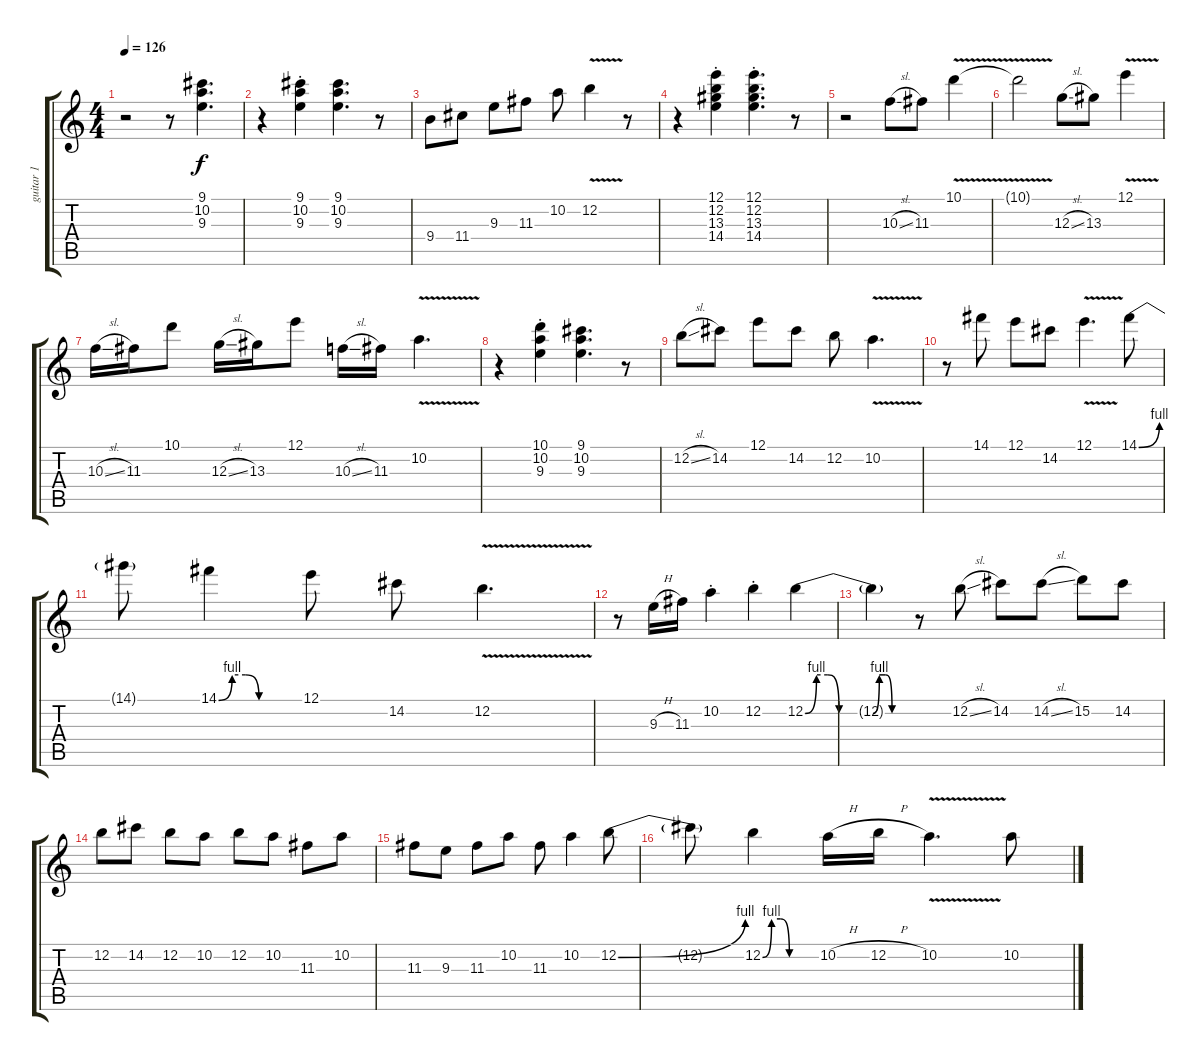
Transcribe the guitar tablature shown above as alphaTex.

\track ("guitar 1" "guitar 1") {instrument overdrivenguitar}
\staff {score tabs}
\tuning (E4 B3 G3 D3 A2 E2) {hide}
\ts (4 4)
\tempo 126
\clef g2
\ks c
r.2{dy f} r.8 (9.1 10.2 9.3).4{d} |
r.4 (9.1{st} 10.2{st} 9.3{st}).4 (9.1 10.2 9.3).4{d} r.8 |
9.4.8 11.4.8 9.3.8 11.3.8 10.2.8 12.2{v}.4 r.8 |
r.4 (12.1{st} 12.2{st} 13.3{st} 14.4{st}).4 (12.1 12.2 13.3 14.4{st}).4{d} r.8 |
r.2 10.3{sl}.8 11.3.8 10.1{v}.4 |
10.1{t}.2 12.3{sl}.8 13.3.8 12.1{v}.4 |
10.3{sl}.16 11.3.16 10.1.8 12.3{sl}.16 13.3.16 12.1.8 10.3{sl}.16 11.3.16 10.2{v}.4{d} |
r.4 (10.1{st} 10.2{st} 9.3{st}).4 (9.1 10.2 9.3).4{d} r.8 |
12.2{sl}.8 14.2.8 12.1.8 14.2.8 12.2.8 10.2{v}.4{d} |
r.8 14.1.8 12.1.8 14.2.8 12.1{v}.4{d} 14.1{be (bend 0 0 60 4)}.8 |
14.1{t}.8 14.1{be (custom 0 0 10 4 20 4 30 0 60 0)}.4 12.1.8 14.2.8 12.2{v}.4{d} |
r.8 9.3{h}.16 11.3.16 10.2{st}.4 12.2{st}.4 12.2{be (custom 0 0 10 4 20 4 30 0 60 0)}.4 |
12.2{be (custom 0 0 10 4 20 4 30 0 60 0) t}.4 r.8 12.2{sl}.8 14.2.8 14.2{sl}.8 15.2.8 14.2.8 |
12.2.8 14.2.8 12.2.8 10.2.8 12.2.8 10.2.8 11.3.8 10.2.8 |
11.3.8 9.3.8 11.3.8 10.2.8 11.3.8 10.2.4 12.2{be (bend 0 0 60 4)}.8 |
12.2{t}.8 12.2{be (custom 0 0 10 4 20 4 30 0 60 0)}.4 10.2{h}.16 12.2{h}.16 10.2{v}.4{d} 10.2.8
